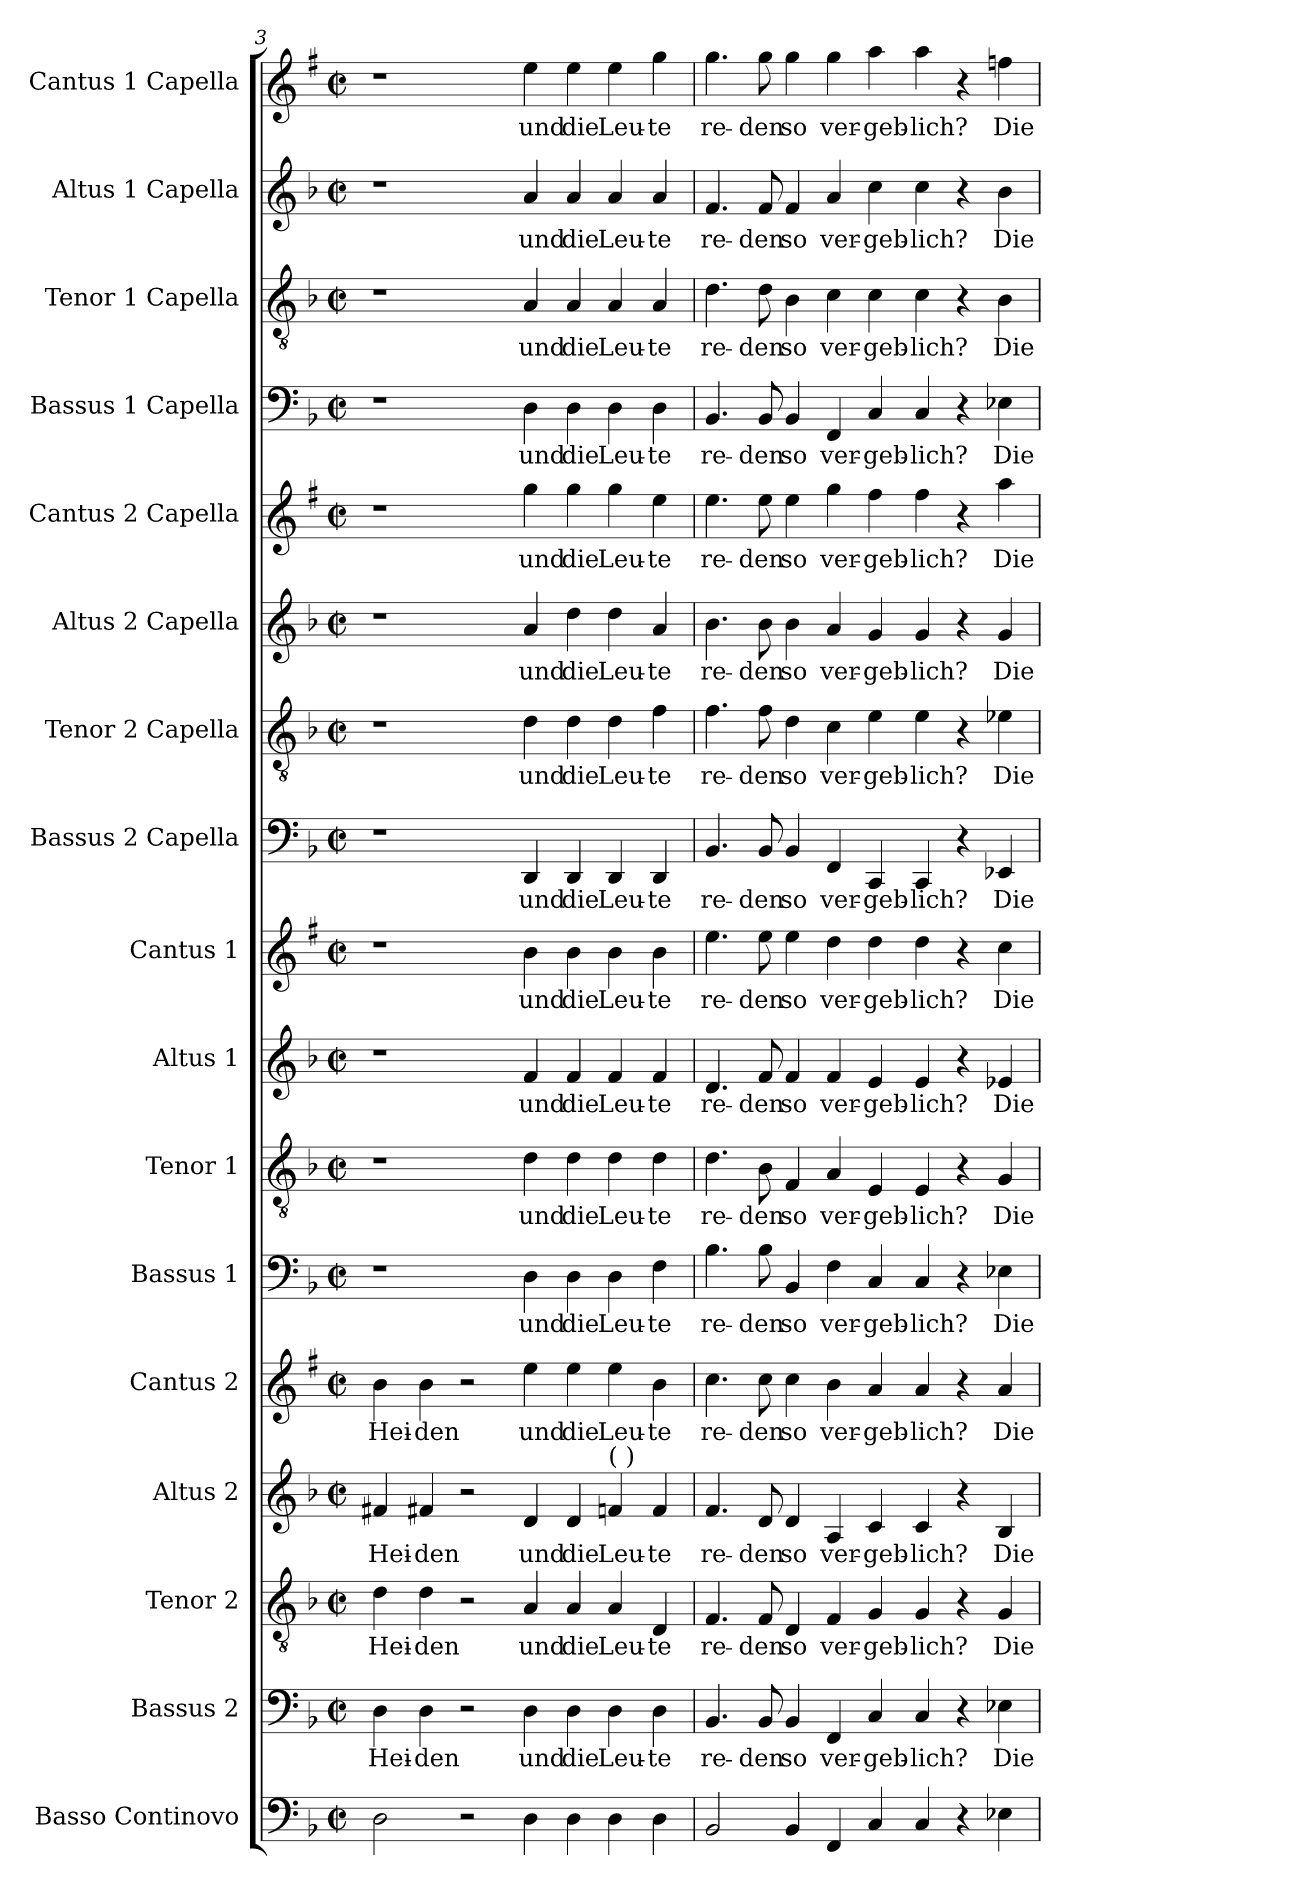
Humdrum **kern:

**kern	**kern	**text	**kern	**text	**kern	**text	**kern	**text	**kern	**text	**kern	**text	**kern	**text	**kern	**text	**kern	**text	**kern	**text	**kern	**text	**kern	**text	**kern	**text	**kern	**text	**kern	**text	**kern	**text
*part17	*part16	*part16	*part15	*part15	*part14	*part14	*part13	*part13	*part12	*part12	*part11	*part11	*part10	*part10	*part9	*part9	*part8	*part8	*part7	*part7	*part6	*part6	*part5	*part5	*part4	*part4	*part3	*part3	*part2	*part2	*part1	*part1
*staff17	*staff16	*staff16	*staff15	*staff15	*staff14	*staff14	*staff13	*staff13	*staff12	*staff12	*staff11	*staff11	*staff10	*staff10	*staff9	*staff9	*staff8	*staff8	*staff7	*staff7	*staff6	*staff6	*staff5	*staff5	*staff4	*staff4	*staff3	*staff3	*staff2	*staff2	*staff1	*staff1
*I"Basso Continovo	*I"Bassus 2	*	*I"Tenor 2	*	*I"Altus 2	*	*I"Cantus 2	*	*I"Bassus 1	*	*I"Tenor 1	*	*I"Altus 1	*	*I"Cantus 1	*	*I"Bassus 2 Capella	*	*I"Tenor 2 Capella	*	*I"Altus 2 Capella	*	*I"Cantus 2 Capella	*	*I"Bassus 1 Capella	*	*I"Tenor 1 Capella	*	*I"Altus 1 Capella	*	*I"Cantus 1 Capella	*
*I'BC	*I'B2	*	*I'T2	*	*I'A2	*	*I'C2	*	*I'B1	*	*I'T1	*	*I'A1	*	*I'C1	*	*I'B2C	*	*I'T2C	*	*I'A2C	*	*I'C2C	*	*I'B1C	*	*I'T1C	*	*I'A1C	*	*I'C1C	*
!!LO:LB:g=z
*clefF4	*clefF4	*	*clefGv2	*	*clefG2	*	*clefG2	*	*clefF4	*	*clefGv2	*	*clefG2	*	*clefG2	*	*clefF4	*	*clefGv2	*	*clefG2	*	*clefG2	*	*clefF4	*	*clefGv2	*	*clefG2	*	*clefG2	*
*	*	*	*	*	*	*	*ITrd1c2	*	*	*	*	*	*	*	*ITrd1c2	*	*	*	*	*	*	*	*ITrd1c2	*	*	*	*	*	*	*	*ITrd1c2	*
*k[b-]	*k[b-]	*	*k[b-]	*	*k[b-]	*	*k[b-]	*	*k[b-]	*	*k[b-]	*	*k[b-]	*	*k[b-]	*	*k[b-]	*	*k[b-]	*	*k[b-]	*	*k[b-]	*	*k[b-]	*	*k[b-]	*	*k[b-]	*	*k[b-]	*
*F:	*F:	*	*F:	*	*F:	*	*F:	*	*F:	*	*F:	*	*F:	*	*F:	*	*F:	*	*F:	*	*F:	*	*F:	*	*F:	*	*F:	*	*F:	*	*F:	*
*M4/2	*M4/2	*	*M4/2	*	*M4/2	*	*M4/2	*	*M4/2	*	*M4/2	*	*M4/2	*	*M4/2	*	*M4/2	*	*M4/2	*	*M4/2	*	*M4/2	*	*M4/2	*	*M4/2	*	*M4/2	*	*M4/2	*
*met(c|)	*met(c|)	*	*met(c|)	*	*met(c|)	*	*met(c|)	*	*met(c|)	*	*met(c|)	*	*met(c|)	*	*met(c|)	*	*met(c|)	*	*met(c|)	*	*met(c|)	*	*met(c|)	*	*met(c|)	*	*met(c|)	*	*met(c|)	*	*met(c|)	*
=3	=3	=3	=3	=3	=3	=3	=3	=3	=3	=3	=3	=3	=3	=3	=3	=3	=3	=3	=3	=3	=3	=3	=3	=3	=3	=3	=3	=3	=3	=3	=3	=3
!	!	!LO:LY:b	!	!LO:LY:b	!	!LO:LY:b	!	!LO:LY:b	!	!	!	!	!	!	!	!	!	!	!	!	!	!	!	!	!	!	!	!	!	!	!	!
2D	4D	Hei-	4d	Hei-	4f#X	Hei-	4a	Hei-	1r	.	1r	.	1r	.	1r	.	1r	.	1r	.	1r	.	1r	.	1r	.	1r	.	1r	.	1r	.
!	!	!LO:LY:b	!	!LO:LY:b	!	!LO:LY:b	!	!LO:LY:b	!	!	!	!	!	!	!	!	!	!	!	!	!	!	!	!	!	!	!	!	!	!	!	!
.	4D	-den	4d	-den	4f#X	-den	4a	-den	.	.	.	.	.	.	.	.	.	.	.	.	.	.	.	.	.	.	.	.	.	.	.	.
2r	2r	.	2r	.	2r	.	2r	.	.	.	.	.	.	.	.	.	.	.	.	.	.	.	.	.	.	.	.	.	.	.	.	.
!	!	!LO:LY:b	!	!LO:LY:b	!	!LO:LY:b	!	!LO:LY:b	!	!LO:LY:b	!	!LO:LY:b	!	!LO:LY:b	!	!LO:LY:b	!	!LO:LY:b	!	!LO:LY:b	!	!LO:LY:b	!	!LO:LY:b	!	!LO:LY:b	!	!LO:LY:b	!	!LO:LY:b	!	!LO:LY:b
4D	4D	und	4A	und	4d	und	4dd	und	4D	und	4d	und	4f	und	4a	und	4DD	und	4d	und	4a	und	4ff	und	4D	und	4A	und	4a	und	4dd	und
!	!	!LO:LY:b	!	!LO:LY:b	!	!LO:LY:b	!	!LO:LY:b	!	!LO:LY:b	!	!LO:LY:b	!	!LO:LY:b	!	!LO:LY:b	!	!LO:LY:b	!	!LO:LY:b	!	!LO:LY:b	!	!LO:LY:b	!	!LO:LY:b	!	!LO:LY:b	!	!LO:LY:b	!	!LO:LY:b
4D	4D	die	4A	die	4d	die	4dd	die	4D	die	4d	die	4f	die	4a	die	4DD	die	4d	die	4dd	die	4ff	die	4D	die	4A	die	4a	die	4dd	die
!	!	!	!	!	!LO:TX:a:t=(  )	!	!	!	!	!	!	!	!	!	!	!	!	!	!	!	!	!	!	!	!	!	!	!	!	!	!	!
!	!	!LO:LY:b	!	!LO:LY:b	!	!LO:LY:b	!	!LO:LY:b	!	!LO:LY:b	!	!LO:LY:b	!	!LO:LY:b	!	!LO:LY:b	!	!LO:LY:b	!	!LO:LY:b	!	!LO:LY:b	!	!LO:LY:b	!	!LO:LY:b	!	!LO:LY:b	!	!LO:LY:b	!	!LO:LY:b
4D	4D	Leu-	4A	Leu-	4f	Leu-	4dd	Leu-	4D	Leu-	4d	Leu-	4f	Leu-	4a	Leu-	4DD	Leu-	4d	Leu-	4dd	Leu-	4ff	Leu-	4D	Leu-	4A	Leu-	4a	Leu-	4dd	Leu-
!	!	!LO:LY:b	!	!LO:LY:b	!	!LO:LY:b	!	!LO:LY:b	!	!LO:LY:b	!	!LO:LY:b	!	!LO:LY:b	!	!LO:LY:b	!	!LO:LY:b	!	!LO:LY:b	!	!LO:LY:b	!	!LO:LY:b	!	!LO:LY:b	!	!LO:LY:b	!	!LO:LY:b	!	!LO:LY:b
4D	4D	-te	4D	-te	4f	-te	4a	-te	4F	-te	4d	-te	4f	-te	4a	-te	4DD	-te	4f	-te	4a	-te	4dd	-te	4D	-te	4A	-te	4a	-te	4ff	-te
=4	=4	=4	=4	=4	=4	=4	=4	=4	=4	=4	=4	=4	=4	=4	=4	=4	=4	=4	=4	=4	=4	=4	=4	=4	=4	=4	=4	=4	=4	=4	=4	=4
!	!	!LO:LY:b	!	!LO:LY:b	!	!LO:LY:b	!	!LO:LY:b	!	!LO:LY:b	!	!LO:LY:b	!	!LO:LY:b	!	!LO:LY:b	!	!LO:LY:b	!	!LO:LY:b	!	!LO:LY:b	!	!LO:LY:b	!	!LO:LY:b	!	!LO:LY:b	!	!LO:LY:b	!	!LO:LY:b
2BB-	4.BB-	re-	4.F	re-	4.f	re-	4.b-	re-	4.B-	re-	4.d	re-	4.d	re-	4.dd	re-	4.BB-	re-	4.f	re-	4.b-	re-	4.dd	re-	4.BB-	re-	4.d	re-	4.f	re-	4.ff	re-
!	!	!LO:LY:b	!	!LO:LY:b	!	!LO:LY:b	!	!LO:LY:b	!	!LO:LY:b	!	!LO:LY:b	!	!LO:LY:b	!	!LO:LY:b	!	!LO:LY:b	!	!LO:LY:b	!	!LO:LY:b	!	!LO:LY:b	!	!LO:LY:b	!	!LO:LY:b	!	!LO:LY:b	!	!LO:LY:b
.	8BB-	-den	8F	-den	8d	-den	8b-	-den	8B-	-den	8B-	-den	8f	-den	8dd	-den	8BB-	-den	8f	-den	8b-	-den	8dd	-den	8BB-	-den	8d	-den	8f	-den	8ff	-den
!	!	!LO:LY:b	!	!LO:LY:b	!	!LO:LY:b	!	!LO:LY:b	!	!LO:LY:b	!	!LO:LY:b	!	!LO:LY:b	!	!LO:LY:b	!	!LO:LY:b	!	!LO:LY:b	!	!LO:LY:b	!	!LO:LY:b	!	!LO:LY:b	!	!LO:LY:b	!	!LO:LY:b	!	!LO:LY:b
4BB-	4BB-	so	4D	so	4d	so	4b-	so	4BB-	so	4F	so	4f	so	4dd	so	4BB-	so	4d	so	4b-	so	4dd	so	4BB-	so	4B-	so	4f	so	4ff	so
!	!	!LO:LY:b	!	!LO:LY:b	!	!LO:LY:b	!	!LO:LY:b	!	!LO:LY:b	!	!LO:LY:b	!	!LO:LY:b	!	!LO:LY:b	!	!LO:LY:b	!	!LO:LY:b	!	!LO:LY:b	!	!LO:LY:b	!	!LO:LY:b	!	!LO:LY:b	!	!LO:LY:b	!	!LO:LY:b
4FF	4FF	ver-	4F	ver-	4A	ver-	4a	ver-	4F	ver-	4A	ver-	4f	ver-	4cc	ver-	4FF	ver-	4c	ver-	4a	ver-	4ff	ver-	4FF	ver-	4c	ver-	4a	ver-	4ff	ver-
!	!	!LO:LY:b	!	!LO:LY:b	!	!LO:LY:b	!	!LO:LY:b	!	!LO:LY:b	!	!LO:LY:b	!	!LO:LY:b	!	!LO:LY:b	!	!LO:LY:b	!	!LO:LY:b	!	!LO:LY:b	!	!LO:LY:b	!	!LO:LY:b	!	!LO:LY:b	!	!LO:LY:b	!	!LO:LY:b
4C	4C	-geb-	4G	-geb-	4c	-geb-	4g	-geb-	4C	-geb-	4E	-geb-	4e	-geb-	4cc	-geb-	4CC	-geb-	4e	-geb-	4g	-geb-	4ee	-geb-	4C	-geb-	4c	-geb-	4cc	-geb-	4gg	-geb-
!	!	!LO:LY:b	!	!LO:LY:b	!	!LO:LY:b	!	!LO:LY:b	!	!LO:LY:b	!	!LO:LY:b	!	!LO:LY:b	!	!LO:LY:b	!	!LO:LY:b	!	!LO:LY:b	!	!LO:LY:b	!	!LO:LY:b	!	!LO:LY:b	!	!LO:LY:b	!	!LO:LY:b	!	!LO:LY:b
4C	4C	-lich?	4G	-lich?	4c	-lich?	4g	-lich?	4C	-lich?	4E	-lich?	4e	-lich?	4cc	-lich?	4CC	-lich?	4e	-lich?	4g	-lich?	4ee	-lich?	4C	-lich?	4c	-lich?	4cc	-lich?	4gg	-lich?
4r	4r	.	4r	.	4r	.	4r	.	4r	.	4r	.	4r	.	4r	.	4r	.	4r	.	4r	.	4r	.	4r	.	4r	.	4r	.	4r	.
!	!	!LO:LY:b	!	!LO:LY:b	!	!LO:LY:b	!	!LO:LY:b	!	!LO:LY:b	!	!LO:LY:b	!	!LO:LY:b	!	!LO:LY:b	!	!LO:LY:b	!	!LO:LY:b	!	!LO:LY:b	!	!LO:LY:b	!	!LO:LY:b	!	!LO:LY:b	!	!LO:LY:b	!	!LO:LY:b
4E-X	4E-X	Die	4G	Die	4B-	Die	4g	Die	4E-X	Die	4G	Die	4e-X	Die	4b-	Die	4EE-X	Die	4e-X	Die	4g	Die	4gg	Die	4E-X	Die	4B-	Die	4b-	Die	4ee-X	Die
=	=	=	=	=	=	=	=	=	=	=	=	=	=	=	=	=	=	=	=	=	=	=	=	=	=	=	=	=	=	=	=	=
*-	*-	*-	*-	*-	*-	*-	*-	*-	*-	*-	*-	*-	*-	*-	*-	*-	*-	*-	*-	*-	*-	*-	*-	*-	*-	*-	*-	*-	*-	*-	*-	*-
